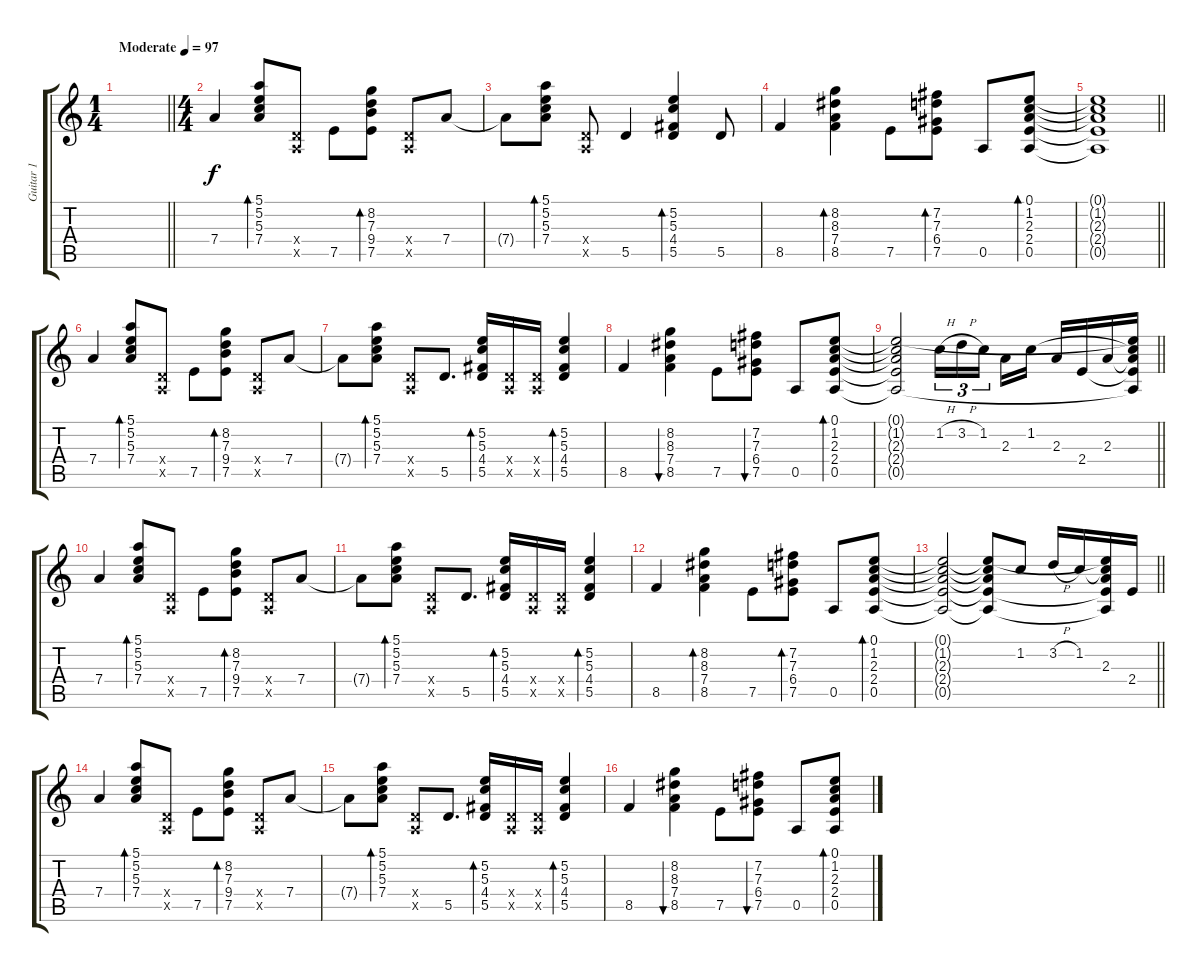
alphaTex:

\track ("Guitar 1" "Guitar 1") {instrument electricguitarjazz}
\staff {score tabs}
\tuning (E4 B3 G3 D3 A2 E2) {hide}
\ts (1 4)
\tempo (97 "Moderate")
\clef g2
\barLineRight lightlight
\ks c
|
\ts (4 4)
7.4.4 (5.1 5.2 5.3 7.4).8{bd 60} (0.4{x} 0.5{x}).8 7.5.8 (8.2 7.3 9.4 7.5).8{bd 60} (0.4{x} 0.5{x}).8 7.4.8 |
7.4{t}.8 (5.1 5.2 5.3 7.4).8{bd 60} (0.4{x} 0.5{x}).8 5.5.4 (5.2 5.3 4.4 5.5).4{bd 60} 5.5.8 |
8.5.4 (8.2 8.3 7.4 8.5).4{bd 60} 7.5.8 (7.2 7.3 6.4 7.5).8{bd 60} 0.5.8 (0.1 1.2 2.3 2.4 0.5).8{bd 60} |
\barLineRight lightlight
(0.1{t} 1.2{t} 2.3{t} 2.4{t} 0.5{t}).1 |
7.4.4 (5.1 5.2 5.3 7.4).8{bd 60} (0.4{x} 0.5{x}).8 7.5.8 (8.2 7.3 9.4 7.5).8{bd 60} (0.4{x} 0.5{x}).8 7.4.8 |
7.4{t}.8 (5.1 5.2 5.3 7.4).8{bd 60} (0.4{x} 0.5{x}).8 5.5.8{d} (5.2 5.3 4.4 5.5).16{bd 60} (0.4{x} 0.5{x}).16 (0.4{x} 0.5{x}).16 (5.2 5.3 4.4 5.5).4{bd 60} |
8.5.4 (8.2 8.3 7.4 8.5).4{bu 480} 7.5.8 (7.2 7.3 6.4 7.5).8{bu 480} 0.5.8 (0.1 1.2 2.3 2.4 0.5).8{bd 60} |
\barLineRight lightlight
(0.1{t} 1.2{t} 2.3{t} 2.4{t} 0.5{t}).2 1.2{h}.16{tu (3 2)} 3.2{h}.16{tu (3 2)} 1.2.16{tu (3 2) beam splitsecondary} 2.3.16 1.2.16 2.3.16 2.4.16 2.3.16 (0.1{t} 1.2{t} 2.3{t} 2.4{t} 0.5{t}).16 |
7.4.4 (5.1 5.2 5.3 7.4).8{bd 60} (0.4{x} 0.5{x}).8 7.5.8 (8.2 7.3 9.4 7.5).8{bd 60} (0.4{x} 0.5{x}).8 7.4.8 |
7.4{t}.8 (5.1 5.2 5.3 7.4).8{bd 60} (0.4{x} 0.5{x}).8 5.5.8{d} (5.2 5.3 4.4 5.5).16{bd 60} (0.4{x} 0.5{x}).16 (0.4{x} 0.5{x}).16 (5.2 5.3 4.4 5.5).4{bd 60} |
8.5.4 (8.2 8.3 7.4 8.5).4{bd 60} 7.5.8 (7.2 7.3 6.4 7.5).8{bd 60} 0.5.8 (0.1 1.2 2.3 2.4 0.5).8{bd 60} |
\barLineRight lightlight
(0.1{t} 1.2{t} 2.3{t} 2.4{t} 0.5{t}).2 (0.1{t} 1.2{t} 2.3{t} 2.4{t} 0.5{t}).8 1.2.8 3.2{h}.16 1.2.16 (0.1{t} 1.2{t} 2.3 2.4{t} 0.5{t}).16 2.4.16 |
7.4.4 (5.1 5.2 5.3 7.4).8{bd 60} (0.4{x} 0.5{x}).8 7.5.8 (8.2 7.3 9.4 7.5).8{bd 60} (0.4{x} 0.5{x}).8 7.4.8 |
7.4{t}.8 (5.1 5.2 5.3 7.4).8{bd 60} (0.4{x} 0.5{x}).8 5.5.8{d} (5.2 5.3 4.4 5.5).16{bd 60} (0.4{x} 0.5{x}).16 (0.4{x} 0.5{x}).16 (5.2 5.3 4.4 5.5).4{bd 60} |
8.5.4 (8.2 8.3 7.4 8.5).4{bu 480} 7.5.8 (7.2 7.3 6.4 7.5).8{bu 480} 0.5.8 (0.1 1.2 2.3 2.4 0.5).8{bd 60}
